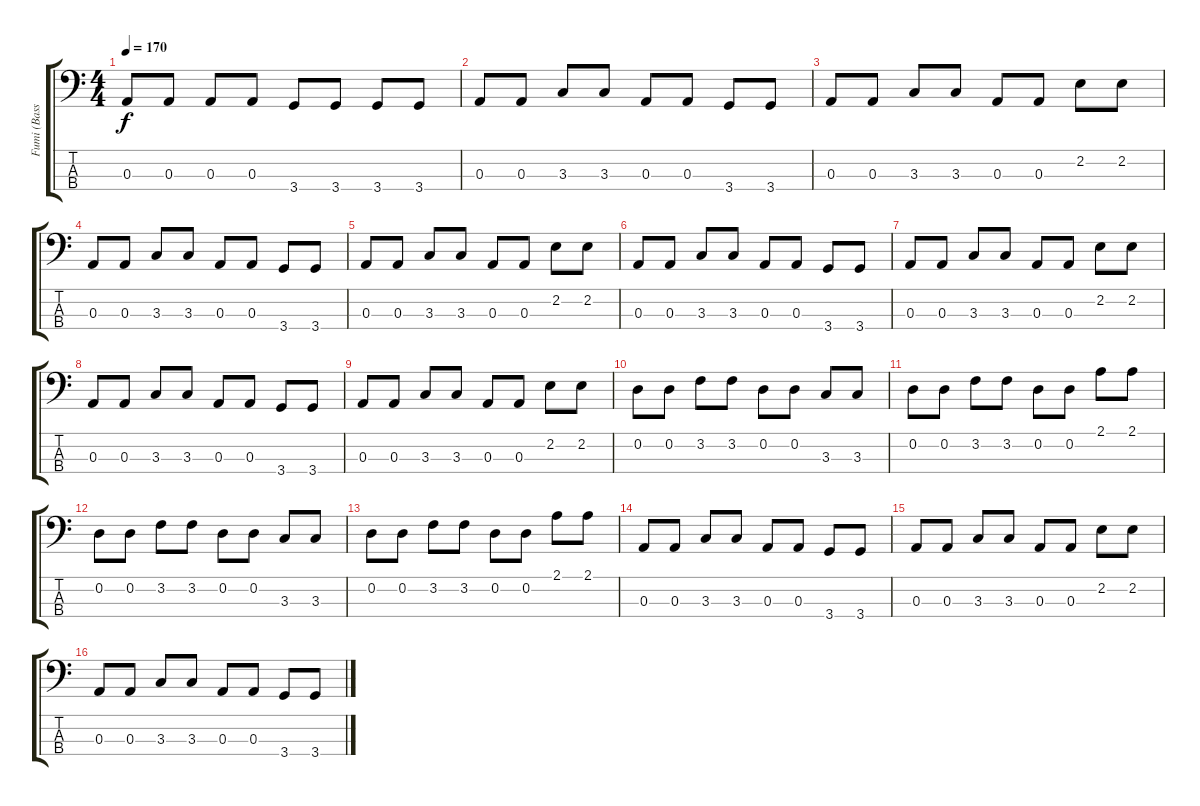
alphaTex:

\track ("Fumi (Bass)" "Fumi (Bass") {instrument fretlessbass}
\staff {score tabs}
\tuning (G2 D2 A1 E1) {hide}
\ts (4 4)
\tempo 170
\clef f4
\ks c
0.3.8{dy f} 0.3.8 0.3.8 0.3.8 3.4.8 3.4.8 3.4.8 3.4.8 |
0.3.8 0.3.8 3.3.8 3.3.8 0.3.8 0.3.8 3.4.8 3.4.8 |
0.3.8 0.3.8 3.3.8 3.3.8 0.3.8 0.3.8 2.2.8 2.2.8 |
0.3.8 0.3.8 3.3.8 3.3.8 0.3.8 0.3.8 3.4.8 3.4.8 |
0.3.8 0.3.8 3.3.8 3.3.8 0.3.8 0.3.8 2.2.8 2.2.8 |
0.3.8 0.3.8 3.3.8 3.3.8 0.3.8 0.3.8 3.4.8 3.4.8 |
0.3.8 0.3.8 3.3.8 3.3.8 0.3.8 0.3.8 2.2.8 2.2.8 |
0.3.8 0.3.8 3.3.8 3.3.8 0.3.8 0.3.8 3.4.8 3.4.8 |
0.3.8 0.3.8 3.3.8 3.3.8 0.3.8 0.3.8 2.2.8 2.2.8 |
0.2.8 0.2.8 3.2.8 3.2.8 0.2.8 0.2.8 3.3.8 3.3.8 |
0.2.8 0.2.8 3.2.8 3.2.8 0.2.8 0.2.8 2.1.8 2.1.8 |
0.2.8 0.2.8 3.2.8 3.2.8 0.2.8 0.2.8 3.3.8 3.3.8 |
0.2.8 0.2.8 3.2.8 3.2.8 0.2.8 0.2.8 2.1.8 2.1.8 |
0.3.8 0.3.8 3.3.8 3.3.8 0.3.8 0.3.8 3.4.8 3.4.8 |
0.3.8 0.3.8 3.3.8 3.3.8 0.3.8 0.3.8 2.2.8 2.2.8 |
0.3.8 0.3.8 3.3.8 3.3.8 0.3.8 0.3.8 3.4.8 3.4.8
